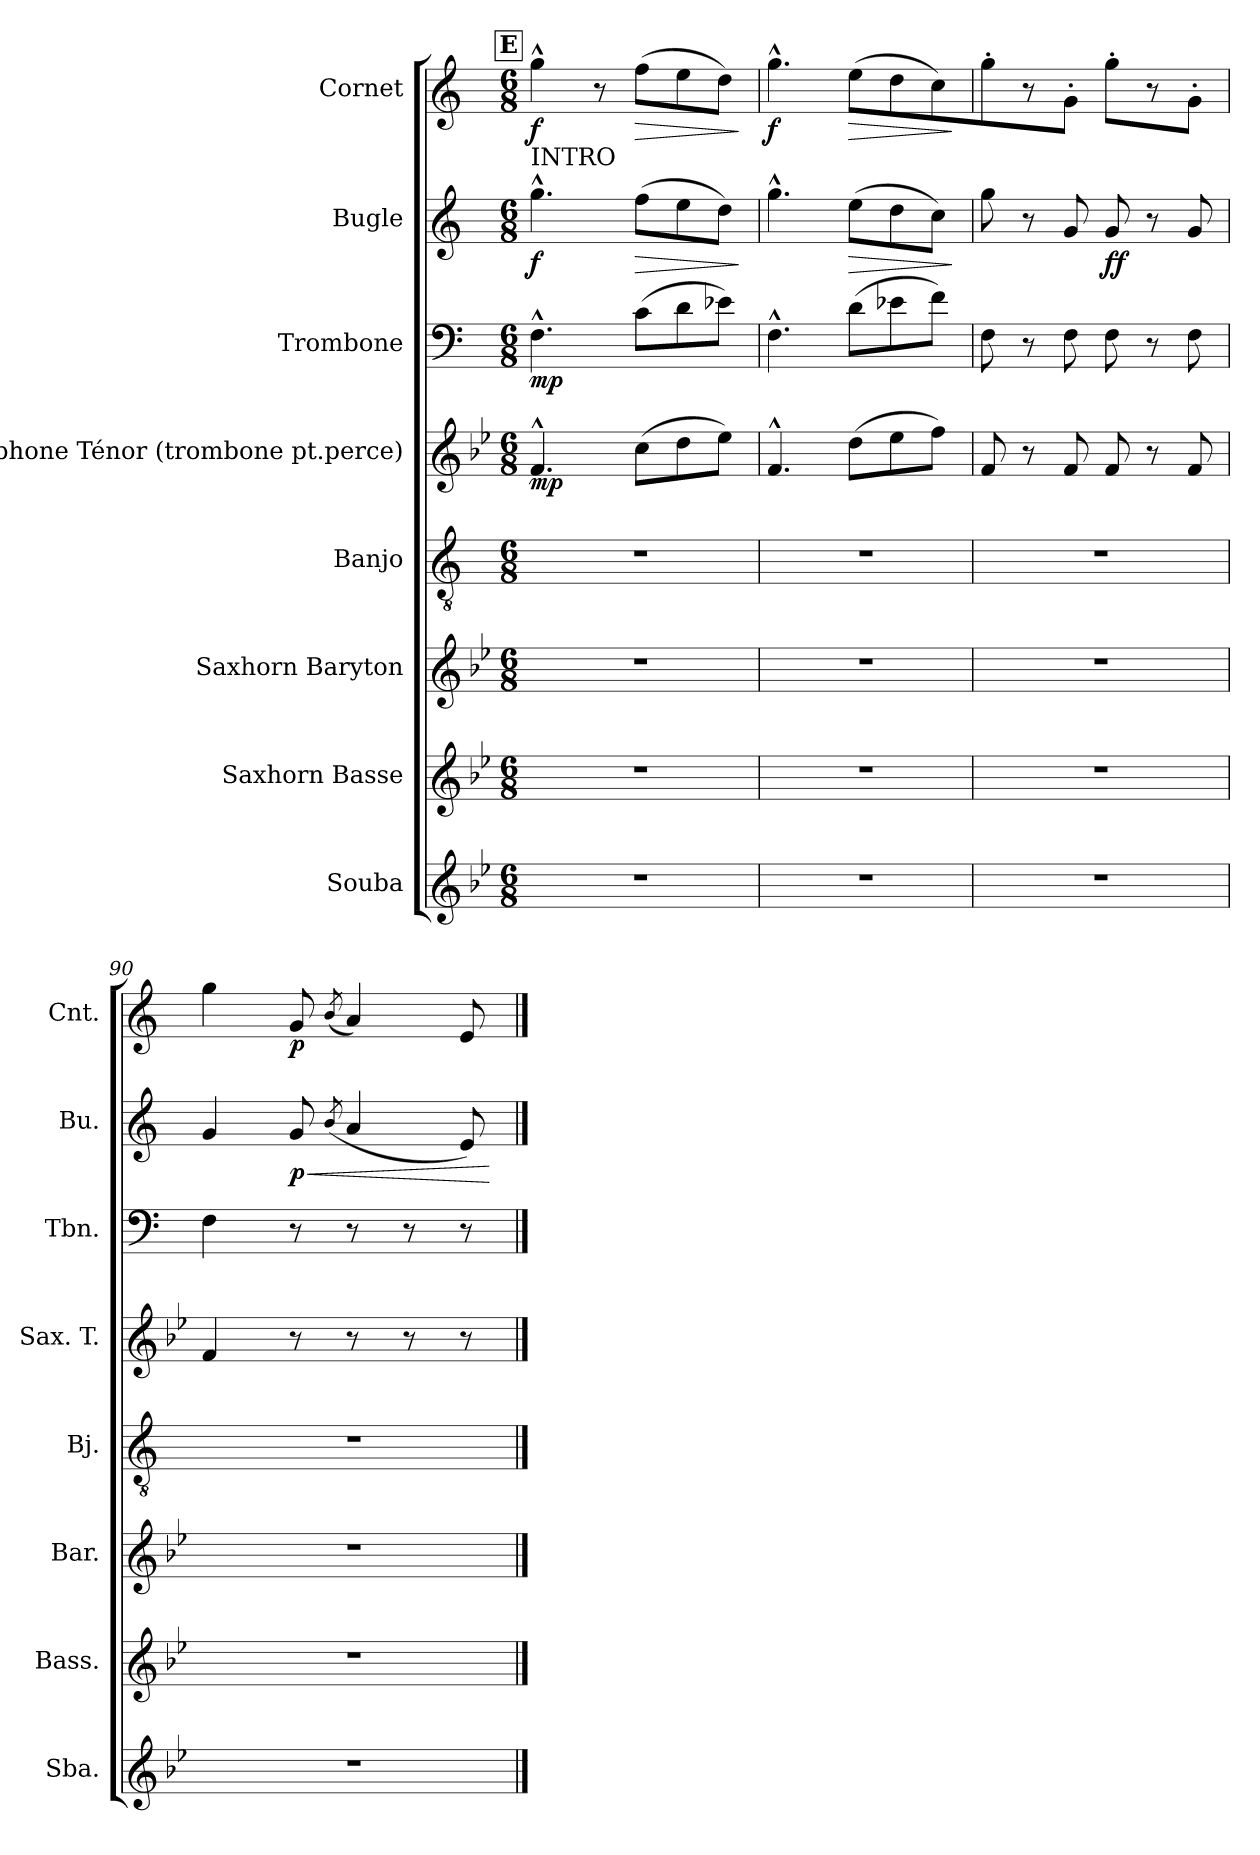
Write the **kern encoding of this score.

**kern	**kern	**kern	**kern	**kern	**dynam	**kern	**dynam	**kern	**dynam	**kern	**dynam
*part8	*part7	*part6	*part5	*part4	*part4	*part3	*part3	*part2	*part2	*part1	*part1
*staff8	*staff7	*staff6	*staff5	*staff4	*staff4	*staff3	*staff3	*staff2	*staff2	*staff1	*staff1
*I"Souba	*I"Saxhorn Basse	*I"Saxhorn Baryton	*I"Banjo	*I"Saxophone Ténor (trombone pt.perce)	*	*I"Trombone	*	*I"Bugle	*	*I"Cornet	*
*I'Sba.	*I'Bass.	*I'Bar.	*I'Bj.	*I'Sax. T.	*	*I'Tbn.	*	*I'Bu.	*	*I'Cnt.	*
*clefG2	*clefG2	*clefG2	*clefGv2	*clefG2	*	*clefF4	*	*clefG2	*	*clefG2	*
*ITrd15c26	*ITrd8c14	*ITrd8c14	*ITrd7c12	*ITrd8c14	*	*	*	*ITrd1c2	*	*ITrd1c2	*
*k[b-e-]	*k[b-e-]	*k[b-e-]	*k[]	*k[b-e-]	*	*k[]	*	*k[b-e-]	*	*k[b-e-]	*
*M6/8	*M6/8	*M6/8	*M6/8	*M6/8	*	*M6/8	*	*M6/8	*	*M6/8	*
!!LO:REH:place=s1:a:B:fs=14:t=E
=87	=87	=87	=87	=87	=87	=87	=87	=87	=87	=87	=87
!	!	!	!	!	!	!	!	!LO:TX:a:t=INTRO	!	!	!
!	!	!	!	!	!LO:DY:b	!	!LO:DY:b	!	!LO:DY:b	!	!LO:DY:b
2.r	2.r	2.r	2.r	4.F^^/	mp	4.F^^\	mp	4.ff^^\	f	4ff^^\	f
.	.	.	.	.	.	.	.	.	.	8r	.
!	!	!	!	!	!	!	!	!	!LO:HP:b	!	!LO:HP:b
.	.	.	.	(>8c\L	.	(>8c\L	.	(>8ee-\L	>	(>8ee-\L	>
.	.	.	.	8d\	.	8d\	.	8dd\	.	8dd\	.
.	.	.	.	8e-\J)	.	8e-X\J)	.	8cc\J)	.	8cc\J)	.
.	.	.	.	.	.	.	.	.	]	.	]
!!LO:PB:g=z
=88	=88	=88	=88	=88	=88	=88	=88	=88	=88	=88	=88
!	!	!	!	!	!	!	!	!	!	!	!LO:DY:b
2.r	2.r	2.r	2.r	4.F^^/	.	4.F^^\	.	4.ff^^\	.	4.ff^^\	f
!	!	!	!	!	!	!	!	!	!LO:HP:b	!	!LO:HP:b
.	.	.	.	(>8d\L	.	(>8d\L	.	(>8dd\L	>	(>8dd\L	>
.	.	.	.	8e-\	.	8e-X\	.	8cc\	.	8cc\	.
.	.	.	.	8f\J)	.	8f\J)	.	8b-\J)	.	8b-\)	.
.	.	.	.	.	.	.	.	.	]	.	]
=89	=89	=89	=89	=89	=89	=89	=89	=89	=89	=89	=89
2.r	2.r	2.r	2.r	8F/	.	8F\	.	8ff\	.	8ff'\	.
.	.	.	.	8r	.	8r	.	8r	.	8r	.
.	.	.	.	8F/	.	8F\	.	8f/	.	8f'\J	.
!	!	!	!	!	!	!	!	!	!LO:DY:b	!	!
.	.	.	.	8F/	.	8F\	.	8f/	ff	8ff'\L	.
.	.	.	.	8r	.	8r	.	8r	.	8r	.
.	.	.	.	8F/	.	8F\	.	8f/	.	8f'\J	.
=90	=90	=90	=90	=90	=90	=90	=90	=90	=90	=90	=90
2.r	2.r	2.r	2.r	4F/	.	4F\	.	4f/	.	4ff\	.
!	!	!	!	!	!	!	!	!	!LO:HP:b	!	!
!	!	!	!	!	!	!	!	!	!LO:DY:n=1:b	!	!LO:DY:b
.	.	.	.	8r	.	8r	.	8f/	< p	8f/	p
.	.	.	.	.	.	.	.	(<8qa/	.	(<8qa/	.
.	.	.	.	8r	.	8r	.	4g/	.	4g/)	.
.	.	.	.	8r	.	8r	.	.	.	.	.
.	.	.	.	8r	.	8r	.	8d/)	.	8d/	.
.	.	.	.	.	.	.	.	.	[	.	.
==	==	==	==	==	==	==	==	==	==	==	==
*-	*-	*-	*-	*-	*-	*-	*-	*-	*-	*-	*-
